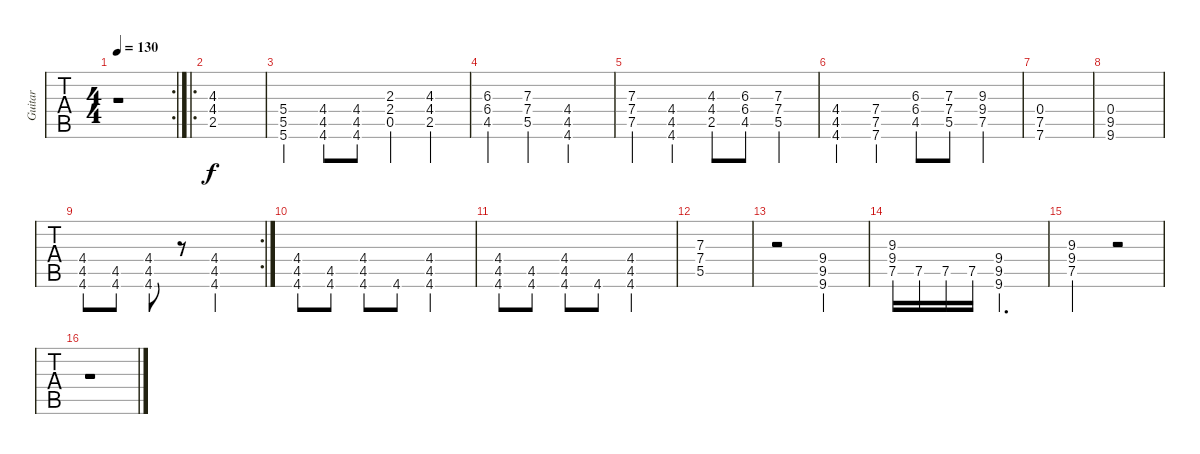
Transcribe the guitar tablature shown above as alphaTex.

\track ("Guitar" "Guitar") {instrument overdrivenguitar}
\staff {tabs}
\tuning (D4 A3 F3 C3 G2 C2) {hide}
\rc 2
\ts (4 4)
\tempo 130
\clef g2
\ks c
r.1{dy f} |
\ro
(4.3 4.4 2.5).1 |
(5.4 5.5 5.6).4 (4.4 4.5 4.6).8 (4.4 4.5 4.6).8 (2.3 2.4 0.5).4 (4.3 4.4 2.5).4 |
(6.3 6.4 4.5).4 (7.3 7.4 5.5).4 (4.4 4.5 4.6).2 |
(7.3 7.4 7.5).4 (4.4 4.5 4.6).4 (4.3 4.4 2.5).8 (6.3 6.4 4.5).8 (7.3 7.4 5.5).4 |
(4.4 4.5 4.6).4 (7.4 7.5 7.6).4 (6.3 6.4 4.5).8 (7.3 7.4 5.5).8 (9.3 9.4 7.5).4 |
(0.4 7.5 7.6).1 |
(0.4 9.5 9.6).1 |
\rc 2
(4.4 4.5 4.6).8 (4.5 4.6).8 (4.4 4.5 4.6).8 r.8 (4.4 4.5 4.6).2 |
(4.4 4.5 4.6).8 (4.5 4.6).8 (4.4 4.5 4.6).8 4.6.8 (4.4 4.5 4.6).2 |
(4.4 4.5 4.6).8 (4.5 4.6).8 (4.4 4.5 4.6).8 4.6.8 (4.4 4.5 4.6).2 |
(7.3 7.4 5.5).1 |
r.2 (9.4 9.5 9.6).2 |
(9.3 9.4 7.5).16 7.5.16 7.5.16 7.5.16 (9.4 9.5 9.6).2{d} |
(9.3 9.4 7.5).2 r.2 |
r.1
